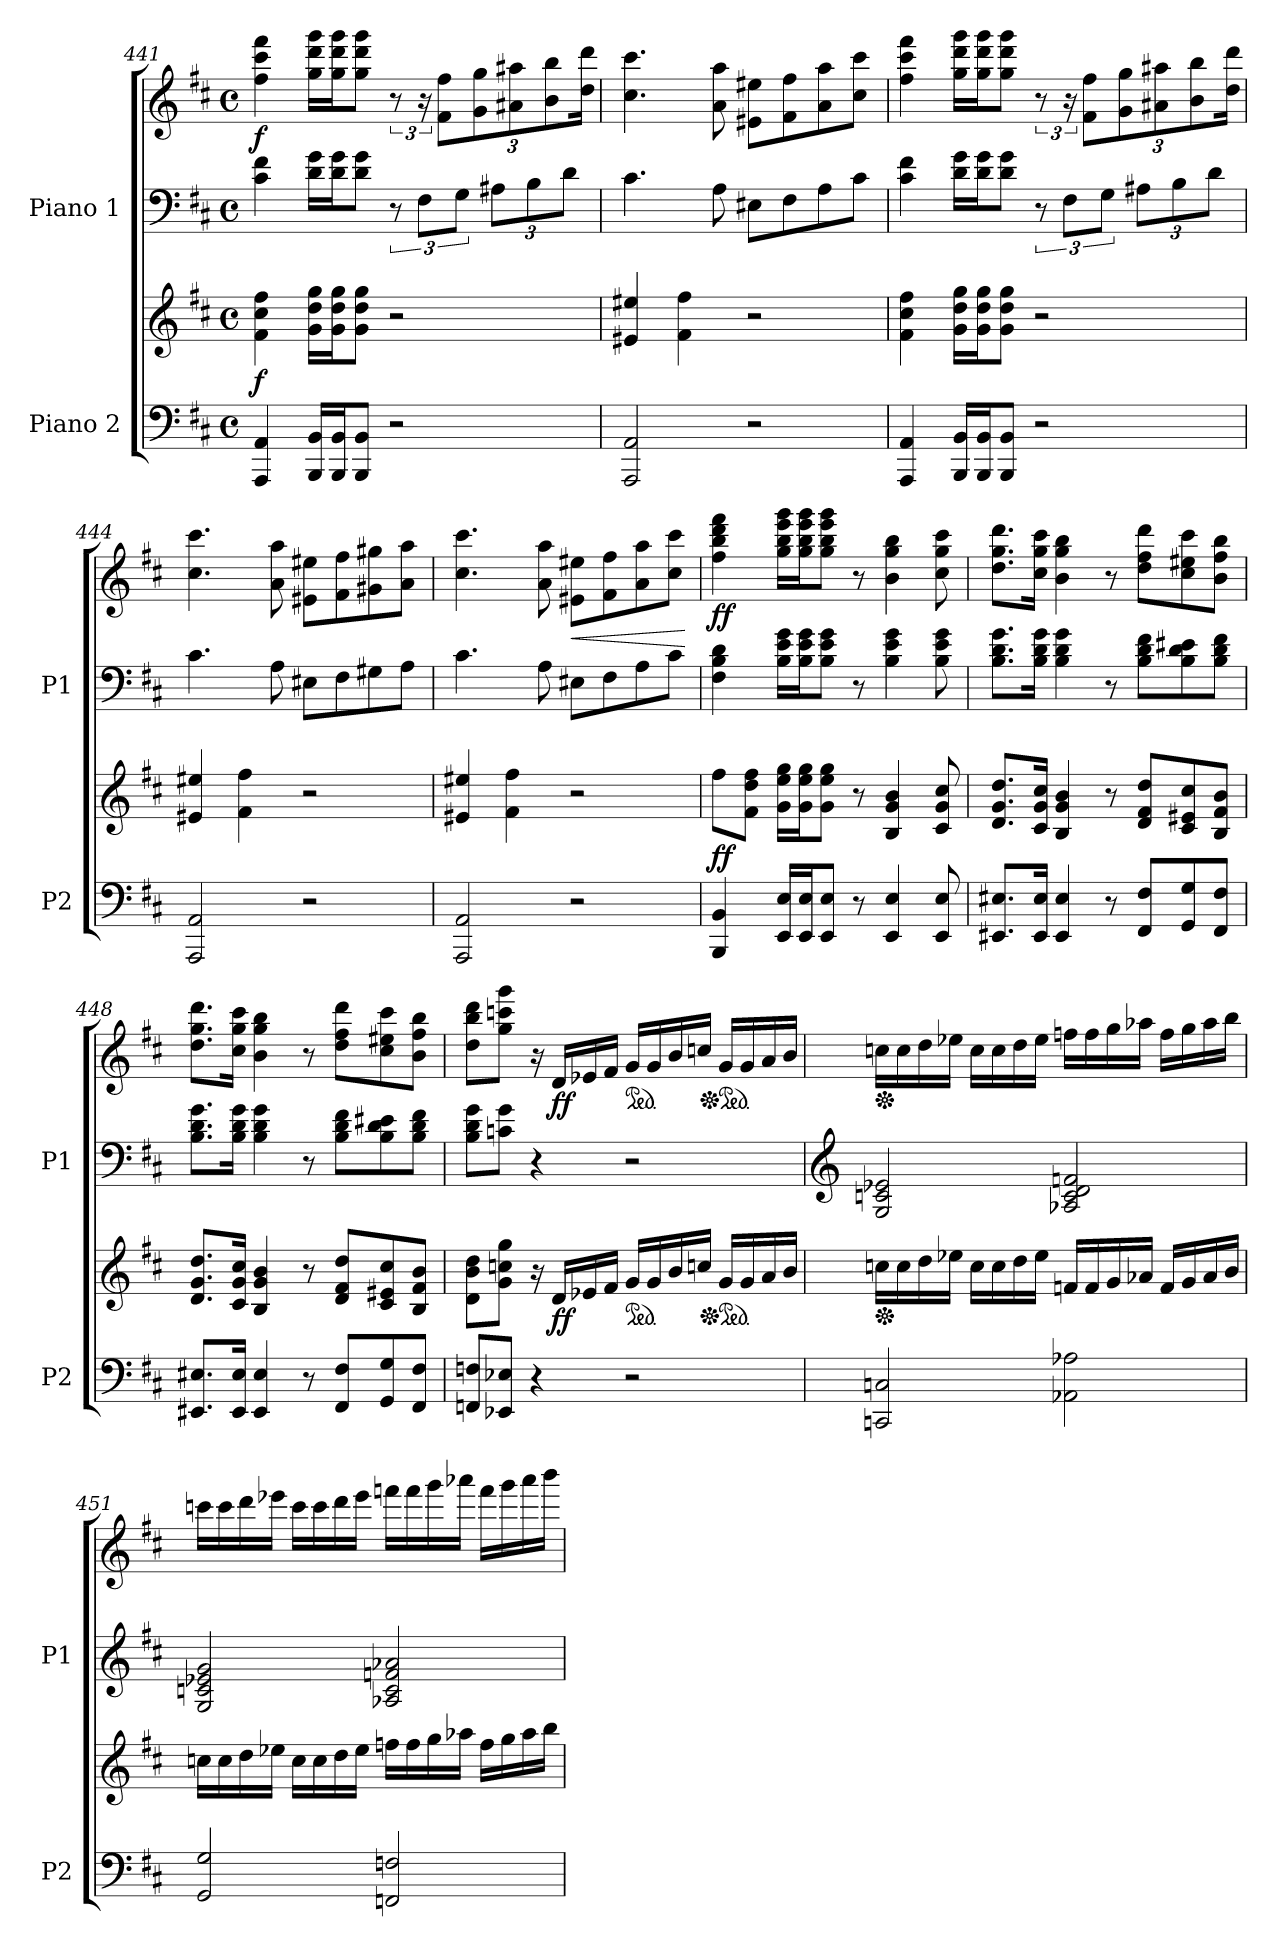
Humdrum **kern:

**kern	**kern	**dynam	**kern	**kern	**dynam
*part2	*part2	*part2	*part1	*part1	*part1
*staff4	*staff3	*staff3/4	*staff2	*staff1	*staff1/2
*I"Piano 2	*	*	*I"Piano 1	*	*
*I'P2	*	*	*I'P1	*	*
*clefF4	*clefG2	*	*clefF4	*clefG2	*
*k[f#c#]	*k[f#c#]	*	*k[f#c#]	*k[f#c#]	*
*M4/4	*M4/4	*	*M4/4	*M4/4	*
*met(c)	*met(c)	*	*met(c)	*met(c)	*
*MM148	*MM148	*	*MM148	*MM148	*
=441	=441	=441	=441	=441	=441
!	!	!LO:DY:b	!	!	!LO:DY:b
4AAA/ 4AA/	4f#\ 4cc#\ 4ff#\	f	4c#\ 4f#\	4ff#\ 4ccc#\ 4fff#\	f
16BBB/ 16BB/LL	16g\ 16dd\ 16gg\LL	.	16d\ 16g\LL	16gg\ 16ddd\ 16ggg\LL	.
16BBB/ 16BB/J	16g\ 16dd\ 16gg\J	.	16d\ 16g\J	16gg\ 16ddd\ 16ggg\J	.
8BBB/ 8BB/J	8g\ 8dd\ 8gg\J	.	8d\ 8g\J	8gg\ 8ddd\ 8ggg\J	.
2r	2r	.	12r	12r	.
.	.	.	12F#\L	24r	.
.	.	.	.	12f#\ 12ff#\L	.
.	.	.	12G\J	.	.
.	.	.	.	12g\ 12gg\	.
.	.	.	12A#X\L	.	.
.	.	.	.	12a#X\ 12aa#X\	.
.	.	.	12B\	.	.
.	.	.	.	12b\ 12bb\	.
.	.	.	12d\J	.	.
.	.	.	.	24dd\ 24ddd\Jk	.
!!LO:PB:g=z
=442	=442	=442	=442	=442	=442
2AAA/ 2AA/	4e#X/ 4ee#X/	.	4.c#\	4.cc#\ 4.ccc#\	.
.	4f#\ 4ff#\	.	.	.	.
.	.	.	8A\	8a\ 8aa\	.
2r	2r	.	8E#X\L	8e#X\ 8ee#X\L	.
.	.	.	8F#\	8f#\ 8ff#\	.
.	.	.	8A\	8a\ 8aa\	.
.	.	.	8c#\J	8cc#\ 8ccc#\J	.
=443	=443	=443	=443	=443	=443
4AAA/ 4AA/	4f#\ 4cc#\ 4ff#\	.	4c#\ 4f#\	4ff#\ 4ccc#\ 4fff#\	.
16BBB/ 16BB/LL	16g\ 16dd\ 16gg\LL	.	16d\ 16g\LL	16gg\ 16ddd\ 16ggg\LL	.
16BBB/ 16BB/J	16g\ 16dd\ 16gg\J	.	16d\ 16g\J	16gg\ 16ddd\ 16ggg\J	.
8BBB/ 8BB/J	8g\ 8dd\ 8gg\J	.	8d\ 8g\J	8gg\ 8ddd\ 8ggg\J	.
2r	2r	.	12r	12r	.
.	.	.	12F#\L	24r	.
.	.	.	.	12f#\ 12ff#\L	.
.	.	.	12G\J	.	.
.	.	.	.	12g\ 12gg\	.
.	.	.	12A#X\L	.	.
.	.	.	.	12a#X\ 12aa#X\	.
.	.	.	12B\	.	.
.	.	.	.	12b\ 12bb\	.
.	.	.	12d\J	.	.
.	.	.	.	24dd\ 24ddd\Jk	.
=444	=444	=444	=444	=444	=444
2AAA/ 2AA/	4e#X/ 4ee#X/	.	4.c#\	4.cc#\ 4.ccc#\	.
.	4f#\ 4ff#\	.	.	.	.
.	.	.	8A\	8a\ 8aa\	.
2r	2r	.	8E#X\L	8e#X\ 8ee#X\L	.
.	.	.	8F#\	8f#\ 8ff#\	.
.	.	.	8G#X\	8g#X\ 8gg#X\	.
.	.	.	8A\J	8a\ 8aa\J	.
!!LO:LB:g=z
=445	=445	=445	=445	=445	=445
2AAA/ 2AA/	4e#X/ 4ee#X/	.	4.c#\	4.cc#\ 4.ccc#\	.
.	4f#\ 4ff#\	.	.	.	.
.	.	.	8A\	8a\ 8aa\	.
!	!	!	!	!	!LO:HP:b
2r	2r	.	8E#X\L	8e#X\ 8ee#X\L	<
.	.	.	8F#\	8f#\ 8ff#\	.
.	.	.	8A\	8a\ 8aa\	.
.	.	.	8c#\J	8cc#\ 8ccc#\J	.
.	.	.	.	.	[
=446	=446	=446	=446	=446	=446
!	!	!LO:DY:b	!	!	!LO:DY:b
4BBB/ 4BB/	8ff#\L	ff	4F#\ 4B\ 4d\	4ff#\ 4bb\ 4ddd\ 4fff#\	ff
.	8f#\ 8dd\ 8ff#\J	.	.	.	.
16EE/ 16E/LL	16g\ 16ee\ 16gg\LL	.	16B\ 16e\ 16g\LL	16gg\ 16bb\ 16eee\ 16ggg\LL	.
16EE/ 16E/J	16g\ 16ee\ 16gg\J	.	16B\ 16e\ 16g\J	16gg\ 16bb\ 16eee\ 16ggg\J	.
8EE/ 8E/J	8g\ 8ee\ 8gg\J	.	8B\ 8e\ 8g\J	8gg\ 8bb\ 8eee\ 8ggg\J	.
8r	8r	.	8r	8r	.
4EE/ 4E/	4B/ 4g/ 4b/	.	4B\ 4e\ 4g\	4b\ 4gg\ 4bb\	.
8EE/ 8E/	8c#/ 8g/ 8cc#/	.	8B\ 8e\ 8g\	8cc#\ 8gg\ 8ccc#\	.
=447	=447	=447	=447	=447	=447
8.EE#X/ 8.E#X/L	8.d/ 8.g/ 8.dd/L	.	8.B\ 8.d\ 8.g\L	8.dd\ 8.gg\ 8.ddd\L	.
16EE#/ 16E#/Jk	16c#/ 16g/ 16cc#/Jk	.	16B\ 16d\ 16g\Jk	16cc#\ 16gg\ 16ccc#\Jk	.
4EE#/ 4E#/	4B/ 4g/ 4b/	.	4B\ 4d\ 4g\	4b\ 4gg\ 4bb\	.
8r	8r	.	8r	8r	.
8FF#/ 8F#/L	8d/ 8f#/ 8dd/L	.	8B\ 8d\ 8f#\L	8dd\ 8ff#\ 8ddd\L	.
8GG/ 8G/	8c#/ 8e#X/ 8cc#/	.	8B\ 8d\ 8e#X\	8cc#\ 8ee#X\ 8ccc#\	.
8FF#/ 8F#/J	8B/ 8f#/ 8b/J	.	8B\ 8d\ 8f#\J	8b\ 8ff#\ 8bb\J	.
!!LO:LB:g=z
=448	=448	=448	=448	=448	=448
8.EE#X/ 8.E#X/L	8.d/ 8.g/ 8.dd/L	.	8.B\ 8.d\ 8.g\L	8.dd\ 8.gg\ 8.ddd\L	.
16EE#/ 16E#/Jk	16c#/ 16g/ 16cc#/Jk	.	16B\ 16d\ 16g\Jk	16cc#\ 16gg\ 16ccc#\Jk	.
4EE#/ 4E#/	4B/ 4g/ 4b/	.	4B\ 4d\ 4g\	4b\ 4gg\ 4bb\	.
8r	8r	.	8r	8r	.
8FF#/ 8F#/L	8d/ 8f#/ 8dd/L	.	8B\ 8d\ 8f#\L	8dd\ 8ff#\ 8ddd\L	.
8GG/ 8G/	8c#/ 8e#X/ 8cc#/	.	8B\ 8d\ 8e#X\	8cc#\ 8ee#X\ 8ccc#\	.
8FF#/ 8F#/J	8B/ 8f#/ 8b/J	.	8B\ 8d\ 8f#\J	8b\ 8ff#\ 8bb\J	.
=449	=449	=449	=449	=449	=449
8FFn/ 8Fn/L	8d\ 8b\ 8dd\L	.	8B\ 8d\ 8g\L	8dd\ 8bb\ 8ddd\L	.
8EE-X/ 8E-X/J	8g\ 8ccn\ 8gg\J	.	8cn\ 8g\J	8gg\ 8cccn\ 8ggg\J	.
4r	16r	.	4r	16r	.
!	!	!LO:DY:b	!	!	!LO:DY:b
.	16d/LL	ff	.	16d/LL	ff
.	16e-X/	.	.	16e-X/	.
.	16f#/JJ	.	.	16f#/JJ	.
*	*ped	*	*	*	*
*	*	*	*	*ped	*
2r	16g/LL	.	2r	16g/LL	.
.	16g/	.	.	16g/	.
.	16b/	.	.	16b/	.
.	16ccn/JJ	.	.	16ccn/JJ	.
*	*Xped	*	*	*	*
*	*ped	*	*	*	*
*	*	*	*	*Xped	*
*	*	*	*	*ped	*
.	16g/LL	.	.	16g/LL	.
.	16g/	.	.	16g/	.
.	16a/	.	.	16a/	.
.	16b/JJ	.	.	16b/JJ	.
=450	=450	=450	=450	=450	=450
*	*	*	*clefG2	*	*
*	*Xped	*	*	*	*
*	*	*	*	*Xped	*
2CCn/ 2Cn/	16ccn\LL	.	2G/ 2cn/ 2e-X/	16ccn\LL	.
.	16cc\	.	.	16cc\	.
.	16dd\	.	.	16dd\	.
.	16ee-X\JJ	.	.	16ee-X\JJ	.
.	16cc\LL	.	.	16cc\LL	.
.	16cc\	.	.	16cc\	.
.	16dd\	.	.	16dd\	.
.	16ee-\JJ	.	.	16ee-\JJ	.
2AA-X\ 2A-X\	16fn/LL	.	2A-X/ 2c/ 2d/ 2fn/	16ffn\LL	.
.	16f/	.	.	16ff\	.
.	16g/	.	.	16gg\	.
.	16a-X/JJ	.	.	16aa-X\JJ	.
.	16f/LL	.	.	16ff\LL	.
.	16g/	.	.	16gg\	.
.	16a-/	.	.	16aa-\	.
.	16b/JJ	.	.	16bb\JJ	.
!!LO:PB:g=z
=451	=451	=451	=451	=451	=451
2GG/ 2G/	16ccn\LL	.	2G/ 2cn/ 2e-X/ 2g/	16cccn\LL	.
.	16cc\	.	.	16ccc\	.
.	16dd\	.	.	16ddd\	.
.	16ee-X\JJ	.	.	16eee-X\JJ	.
.	16cc\LL	.	.	16ccc\LL	.
.	16cc\	.	.	16ccc\	.
.	16dd\	.	.	16ddd\	.
.	16ee-\JJ	.	.	16eee-\JJ	.
2FFn/ 2Fn/	16ffn\LL	.	2A-X/ 2c/ 2fn/ 2a-X/	16fffn\LL	.
.	16ff\	.	.	16fff\	.
.	16gg\	.	.	16ggg\	.
.	16aa-X\JJ	.	.	16aaa-X\JJ	.
.	16ff\LL	.	.	16fff\LL	.
.	16gg\	.	.	16ggg\	.
.	16aa-\	.	.	16aaa-\	.
.	16bb\JJ	.	.	16bbb\JJ	.
=	=	=	=	=	=
*-	*-	*-	*-	*-	*-
